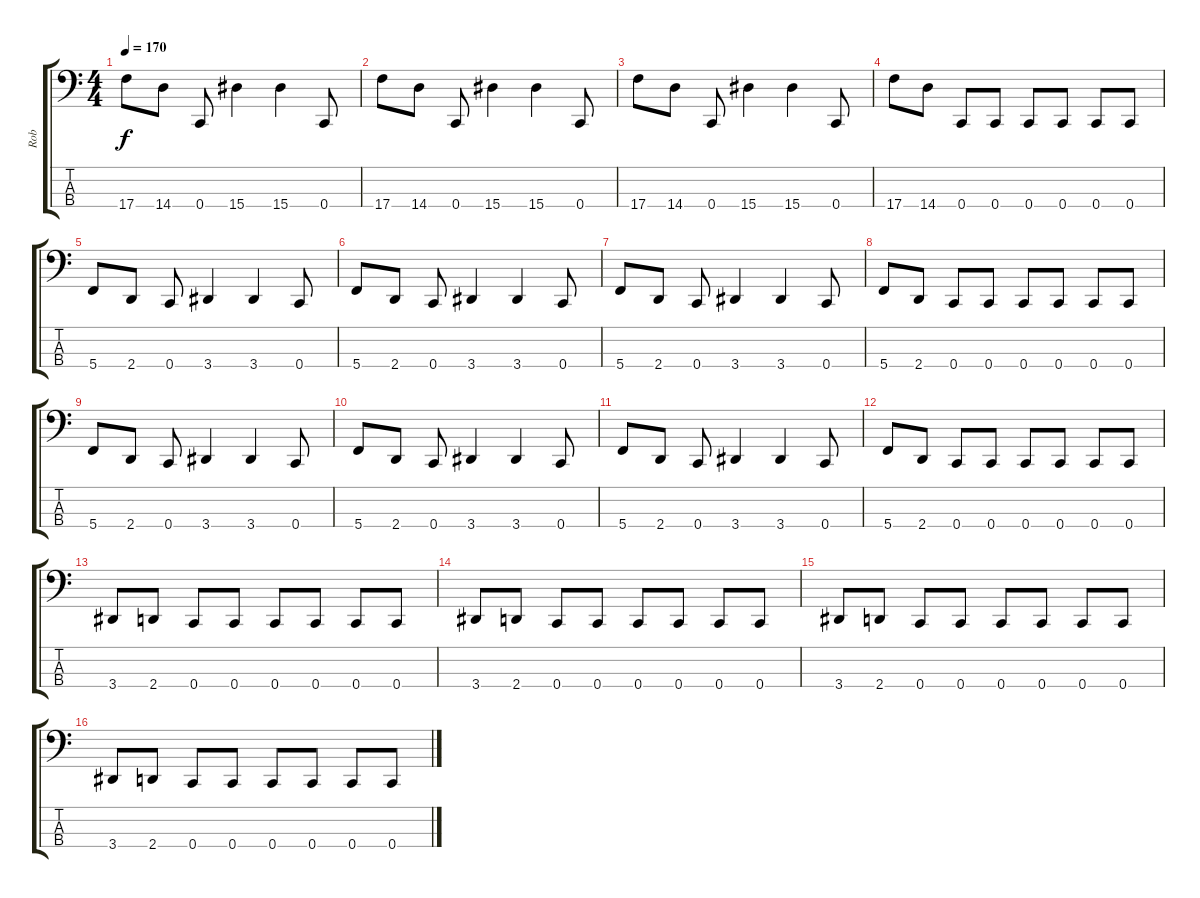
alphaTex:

\track ("Rob" "Rob") {instrument electricbassfinger}
\staff {score tabs}
\tuning (F2 C2 G1 C1) {hide}
\ts (4 4)
\tempo 170
\clef f4
\ks c
17.4.8{dy f} 14.4.8 0.4.8 15.4.4 15.4.4 0.4.8 |
17.4.8 14.4.8 0.4.8 15.4.4 15.4.4 0.4.8 |
17.4.8 14.4.8 0.4.8 15.4.4 15.4.4 0.4.8 |
17.4.8 14.4.8 0.4.8 0.4.8 0.4.8 0.4.8 0.4.8 0.4.8 |
5.4.8 2.4.8 0.4.8 3.4.4 3.4.4 0.4.8 |
5.4.8 2.4.8 0.4.8 3.4.4 3.4.4 0.4.8 |
5.4.8 2.4.8 0.4.8 3.4.4 3.4.4 0.4.8 |
5.4.8 2.4.8 0.4.8 0.4.8 0.4.8 0.4.8 0.4.8 0.4.8 |
5.4.8 2.4.8 0.4.8 3.4.4 3.4.4 0.4.8 |
5.4.8 2.4.8 0.4.8 3.4.4 3.4.4 0.4.8 |
5.4.8 2.4.8 0.4.8 3.4.4 3.4.4 0.4.8 |
5.4.8 2.4.8 0.4.8 0.4.8 0.4.8 0.4.8 0.4.8 0.4.8 |
3.4.8 2.4.8 0.4.8 0.4.8 0.4.8 0.4.8 0.4.8 0.4.8 |
3.4.8 2.4.8 0.4.8 0.4.8 0.4.8 0.4.8 0.4.8 0.4.8 |
3.4.8 2.4.8 0.4.8 0.4.8 0.4.8 0.4.8 0.4.8 0.4.8 |
3.4.8 2.4.8 0.4.8 0.4.8 0.4.8 0.4.8 0.4.8 0.4.8
